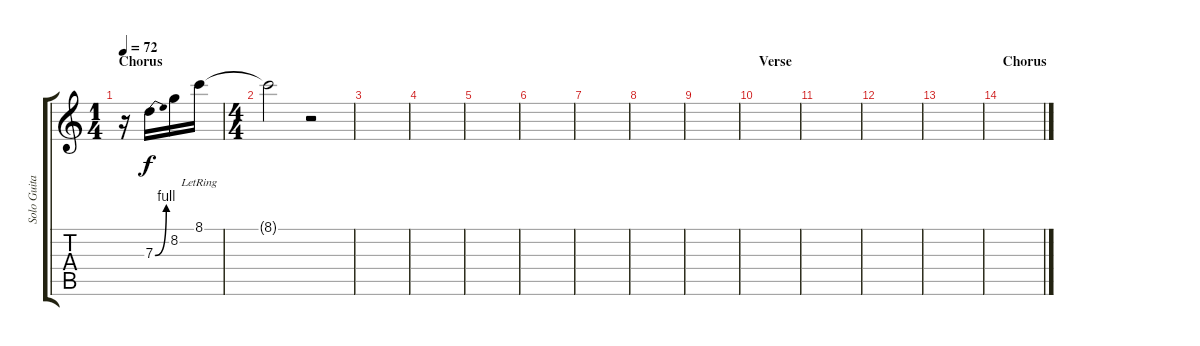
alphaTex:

\track ("Solo Guitar" "Solo Guita") {instrument electricguitarclean}
\staff {score tabs}
\tuning (E4 B3 G3 D3 A2 E2) {hide}
\ts (1 4)
\section ("" "Chorus")
\tempo 72
\clef g2
\ks c
r.16{dy f instrument electricguitarclean} 7.3{be (bend 0 0 60 4)}.16 8.2.16 8.1{lr}.16 |
\ts (4 4)
8.1{t}.2 r.2 |
|
|
|
|
|
|
|
\section ("" "Verse")
|
|
|
|
\section ("" "Chorus")
